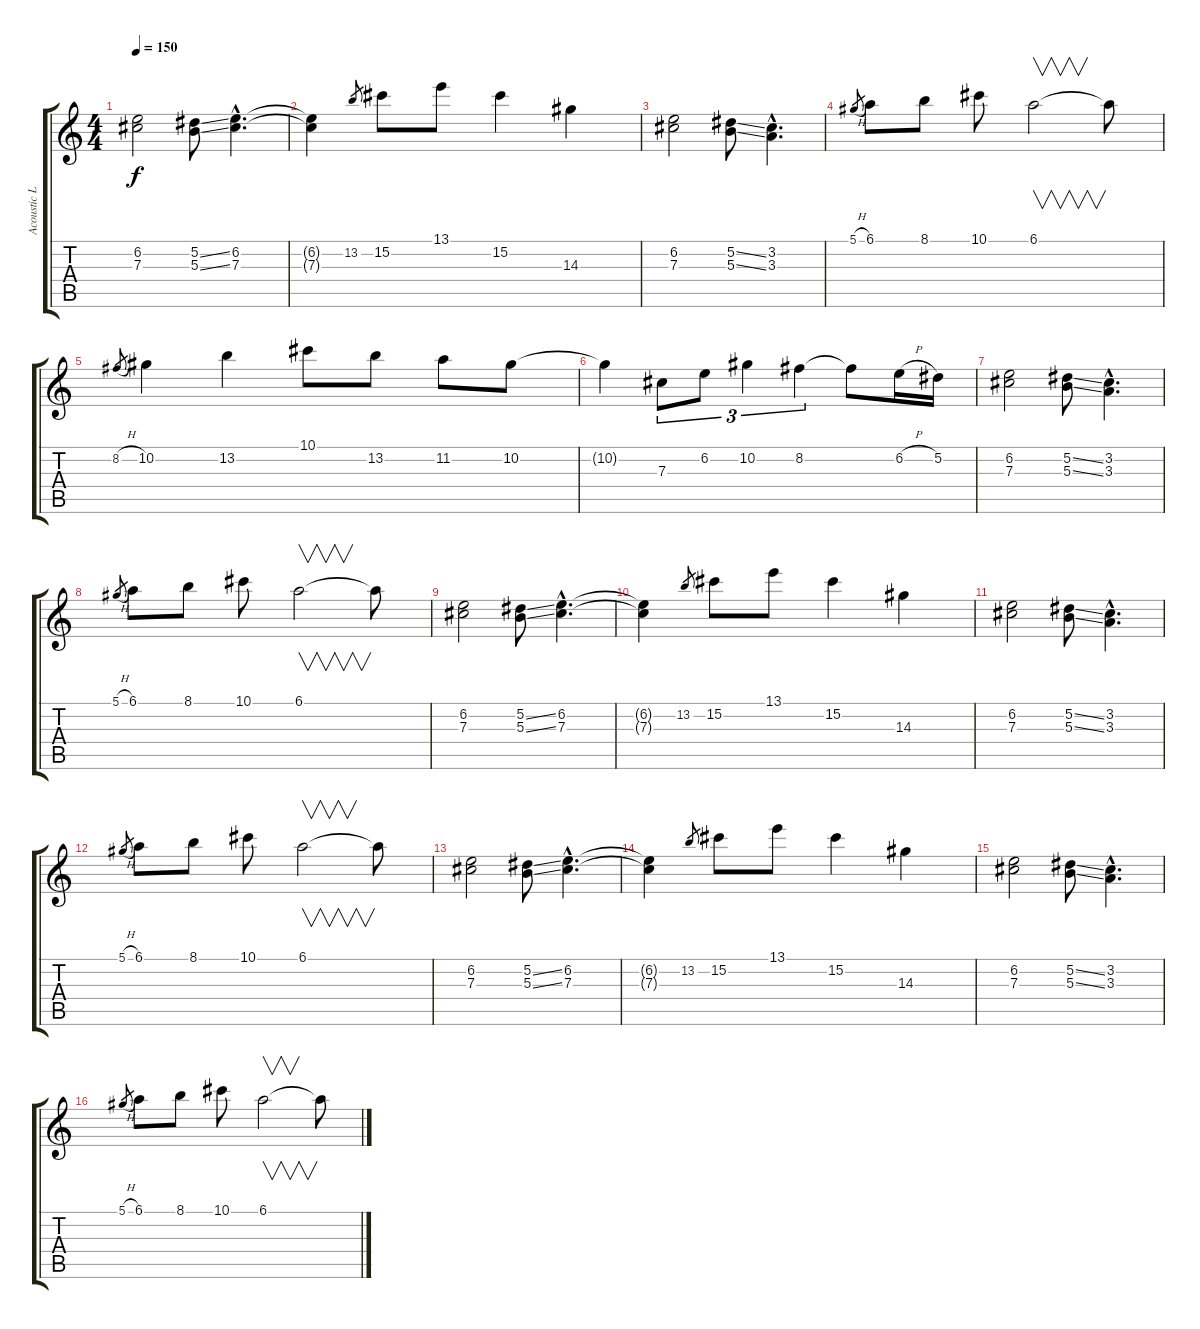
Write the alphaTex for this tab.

\track ("Acoustic Lead" "Acoustic L") {instrument electricguitarjazz}
\staff {score tabs}
\tuning (Eb4 Bb3 Gb3 Db3 Ab2 Eb2) {hide}
\ts (4 4)
\tempo 150
\clef g2
\ks c
(6.2 7.3).2{dy f instrument electricguitarjazz} (5.2{ss} 5.3{ss}).8 (6.2{hac} 7.3{hac}).4{d} |
(6.2{t} 7.3{t}).4 13.2.8{gr} 15.2.8 13.1.8 15.2.4 14.3.4 |
(6.2 7.3).2 (5.2{ss} 5.3{ss}).8 (3.2{hac} 3.3{hac}).4{d} |
5.1{h}.8{gr} 6.1.8 8.1.8 10.1.8 6.1.2{v} 6.1{t}.8 |
8.2{h}.8{gr} 10.2.4 13.2.4 10.1.8 13.2.8 11.2.8 10.2.8 |
10.2{t}.4 7.3.8{tu (3 2)} 6.2.8{tu (3 2)} 10.2.4{tu (3 2)} 8.2.4{tu (3 2)} 8.2{t}.8 6.2{h}.16 5.2.16 |
(6.2 7.3).2 (5.2{ss} 5.3{ss}).8 (3.2{hac} 3.3{hac}).4{d} |
5.1{h}.8{gr} 6.1.8 8.1.8 10.1.8 6.1.2{v} 6.1{t}.8 |
(6.2 7.3).2{volume 11} (5.2{ss} 5.3{ss}).8 (6.2{hac} 7.3{hac}).4{d} |
(6.2{t} 7.3{t}).4 13.2.8{gr} 15.2.8 13.1.8 15.2.4 14.3.4 |
(6.2 7.3).2 (5.2{ss} 5.3{ss}).8 (3.2{hac} 3.3{hac}).4{d} |
5.1{h}.8{gr} 6.1.8 8.1.8 10.1.8 6.1.2{v} 6.1{t}.8 |
(6.2 7.3).2 (5.2{ss} 5.3{ss}).8 (6.2{hac} 7.3{hac}).4{d} |
(6.2{t} 7.3{t}).4 13.2.8{gr} 15.2.8 13.1.8 15.2.4 14.3.4 |
(6.2 7.3).2 (5.2{ss} 5.3{ss}).8 (3.2{hac} 3.3{hac}).4{d} |
5.1{h}.8{gr} 6.1.8 8.1.8 10.1.8 6.1.2{v} 6.1{t}.8
